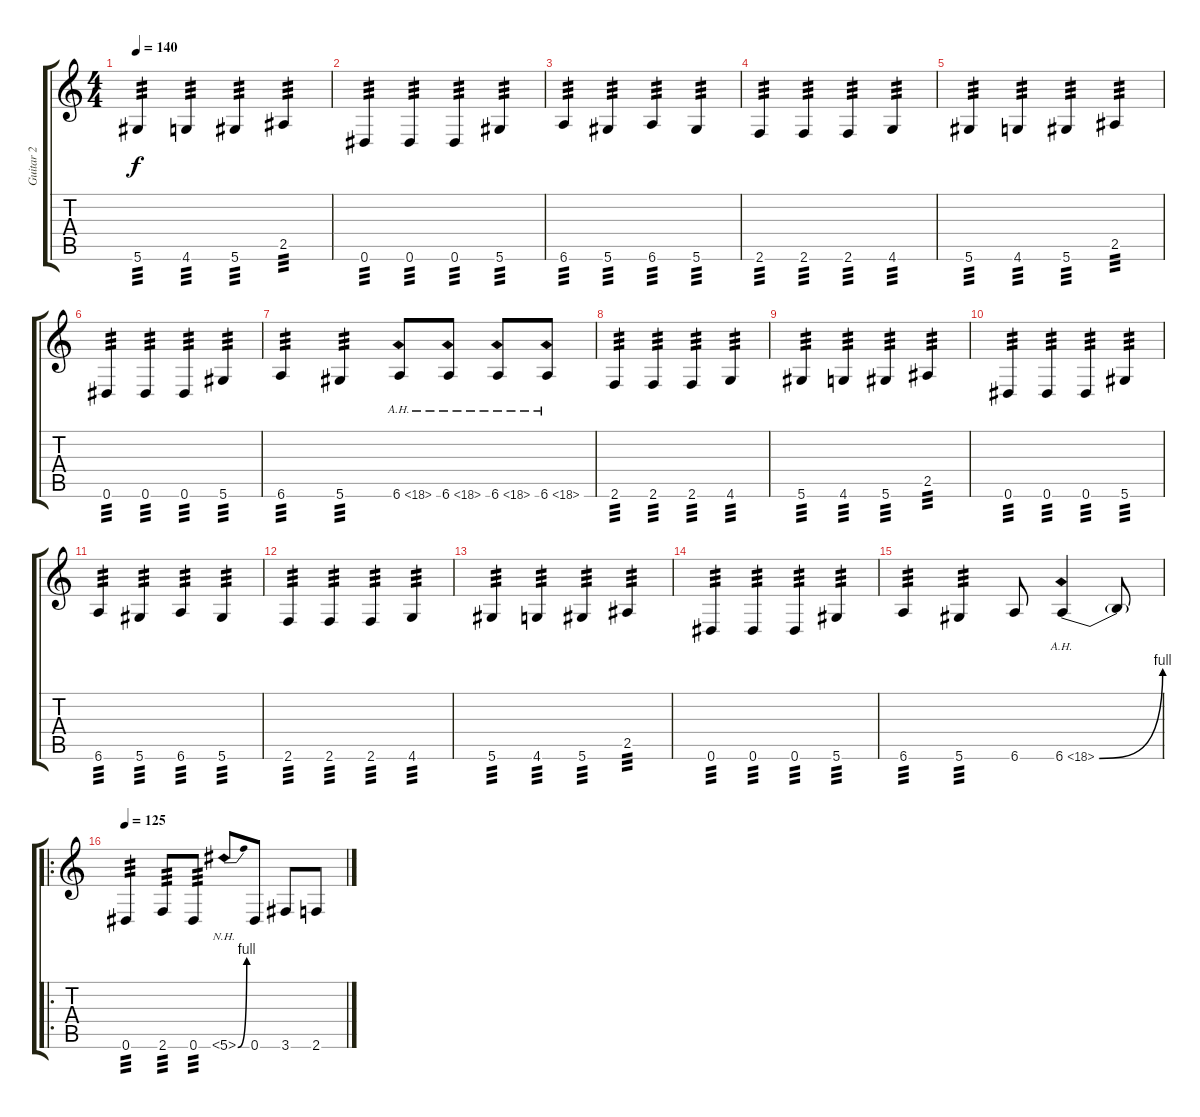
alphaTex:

\track ("Guitar 2" "Guitar 2") {instrument distortionguitar}
\staff {score tabs}
\tuning (Eb4 Bb3 Gb3 Db3 Ab2 Eb2) {hide}
\ts (4 4)
\tempo 140
\clef g2
\ks c
5.6.4{tp 3 dy f} 4.6.4{tp 3} 5.6.4{tp 3} 2.5.4{tp 3} |
0.6.4{tp 3} 0.6.4{tp 3} 0.6.4{tp 3} 5.6.4{tp 3} |
6.6.4{tp 3} 5.6.4{tp 3} 6.6.4{tp 3} 5.6.4{tp 3} |
2.6.4{tp 3} 2.6.4{tp 3} 2.6.4{tp 3} 4.6.4{tp 3} |
5.6.4{tp 3} 4.6.4{tp 3} 5.6.4{tp 3} 2.5.4{tp 3} |
0.6.4{tp 3} 0.6.4{tp 3} 0.6.4{tp 3} 5.6.4{tp 3} |
6.6.4{tp 3} 5.6.4{tp 3} 6.6{ah 12}.8 6.6{ah 12}.8 6.6{ah 12}.8 6.6{ah 12}.8 |
2.6.4{tp 3} 2.6.4{tp 3} 2.6.4{tp 3} 4.6.4{tp 3} |
5.6.4{tp 3} 4.6.4{tp 3} 5.6.4{tp 3} 2.5.4{tp 3} |
0.6.4{tp 3} 0.6.4{tp 3} 0.6.4{tp 3} 5.6.4{tp 3} |
6.6.4{tp 3} 5.6.4{tp 3} 6.6.4{tp 3} 5.6.4{tp 3} |
2.6.4{tp 3} 2.6.4{tp 3} 2.6.4{tp 3} 4.6.4{tp 3} |
5.6.4{tp 3} 4.6.4{tp 3} 5.6.4{tp 3} 2.5.4{tp 3} |
0.6.4{tp 3} 0.6.4{tp 3} 0.6.4{tp 3} 5.6.4{tp 3} |
6.6.4{tp 3} 5.6.4{tp 3} 6.6.8 6.6{be (bend 0 0 60 4) ah 12}.4 6.6{t}.8 |
\ro
\tempo 125
0.6.4{tp 3} 2.6.8{tp 3} 0.6.8{tp 3} 5.6{be (bend 0 0 60 4) nh}.8 0.6.8 3.6.8 2.6.8
